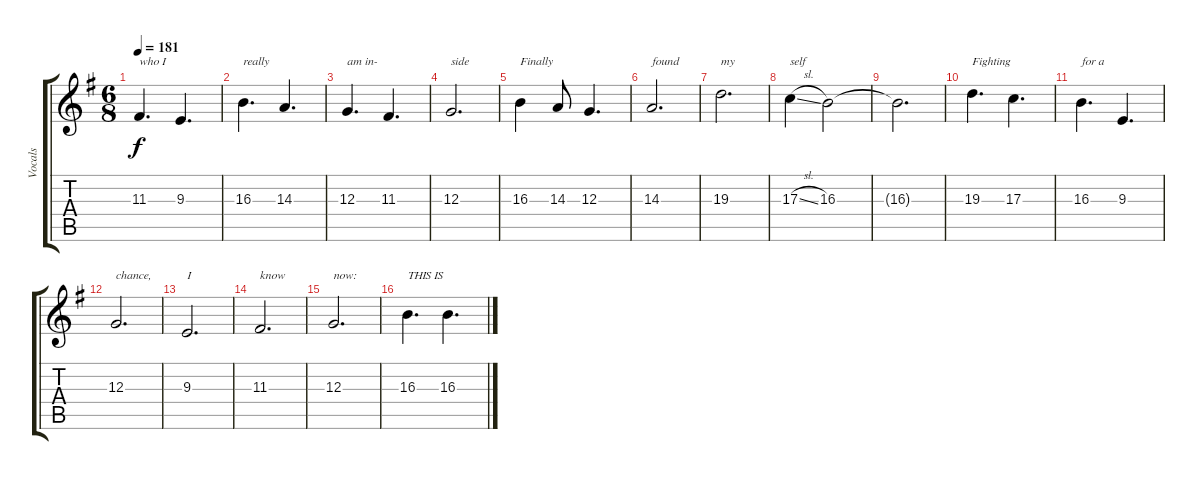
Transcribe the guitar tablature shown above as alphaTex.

\track ("Vocals" "Vocals") {instrument clarinet}
\staff {score tabs}
\tuning (E4 B3 G3 D3 A2 E2) {hide}
\ts (6 8)
\tempo 181
\clef g2
\ks eminor
11.3.4{d txt "who I" dy f} 9.3.4{d} |
16.3.4{d txt "really"} 14.3.4{d} |
12.3.4{d txt "am in-"} 11.3.4{d} |
12.3.2{d txt "side"} |
16.3.4{txt "Finally"} 14.3.8 12.3.4{d} |
14.3.2{d txt "found"} |
19.3.2{d txt "my"} |
17.3{sl}.4{txt "self"} 16.3.2 |
16.3{t}.2{d} |
19.3.4{d txt "Fighting"} 17.3.4{d} |
16.3.4{d txt "for a"} 9.3.4{d} |
12.3.2{d txt "chance,"} |
9.3.2{d txt "I"} |
11.3.2{d txt "know"} |
12.3.2{d txt "now:"} |
16.3.4{d txt "THIS IS"} 16.3.4{d}
